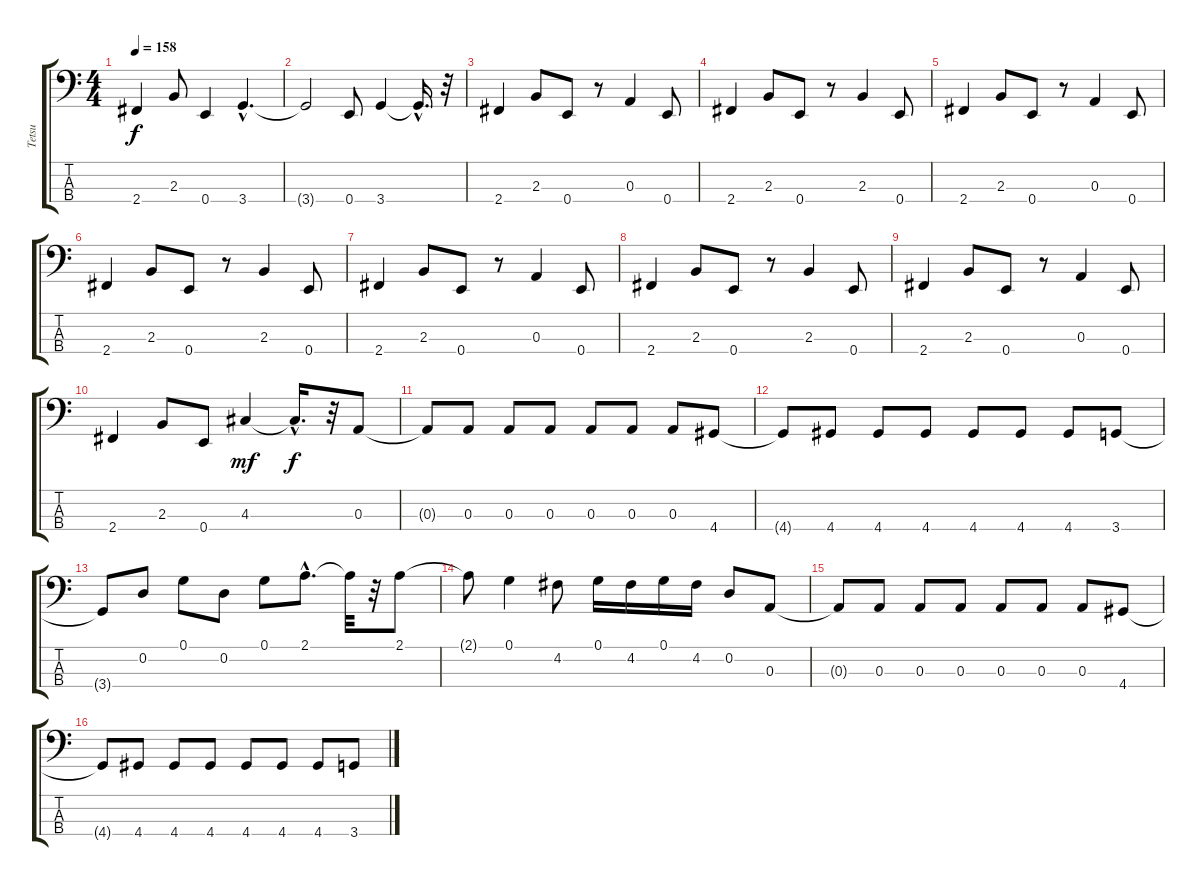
\track ("Tetsu" "Tetsu") {instrument electricbasspick}
\staff {score tabs}
\tuning (G2 D2 A1 E1) {hide}
\ts (4 4)
\tempo 158
\clef f4
\ks c
2.4.4{dy f} 2.3.8 0.4.4 3.4{hac}.4{d} |
3.4{t}.2 0.4.8 3.4.4 3.4{hac t}.16{d} r.32 |
2.4.4 2.3.8 0.4.8 r.8 0.3.4 0.4.8 |
2.4.4 2.3.8 0.4.8 r.8 2.3.4 0.4.8 |
2.4.4 2.3.8 0.4.8 r.8 0.3.4 0.4.8 |
2.4.4 2.3.8 0.4.8 r.8 2.3.4 0.4.8 |
2.4.4 2.3.8 0.4.8 r.8 0.3.4 0.4.8 |
2.4.4 2.3.8 0.4.8 r.8 2.3.4 0.4.8 |
2.4.4 2.3.8 0.4.8 r.8 0.3.4 0.4.8 |
2.4.4 2.3.8 0.4.8 4.3.4{dy mf} 4.3{hac t}.16{d dy f} r.32 0.3.8 |
0.3{t}.8 0.3.8 0.3.8 0.3.8 0.3.8 0.3.8 0.3.8 4.4.8 |
4.4{t}.8 4.4.8 4.4.8 4.4.8 4.4.8 4.4.8 4.4.8 3.4.8 |
3.4{t}.8 0.2.8 0.1.8 0.2.8 0.1.8 2.1{hac}.8{d} 2.1{t}.32 r.32 2.1.8 |
2.1{t}.8 0.1.4 4.2.8 0.1.16 4.2.16 0.1.16 4.2.16 0.2.8 0.3.8 |
0.3{t}.8 0.3.8 0.3.8 0.3.8 0.3.8 0.3.8 0.3.8 4.4.8 |
4.4{t}.8 4.4.8 4.4.8 4.4.8 4.4.8 4.4.8 4.4.8 3.4.8
